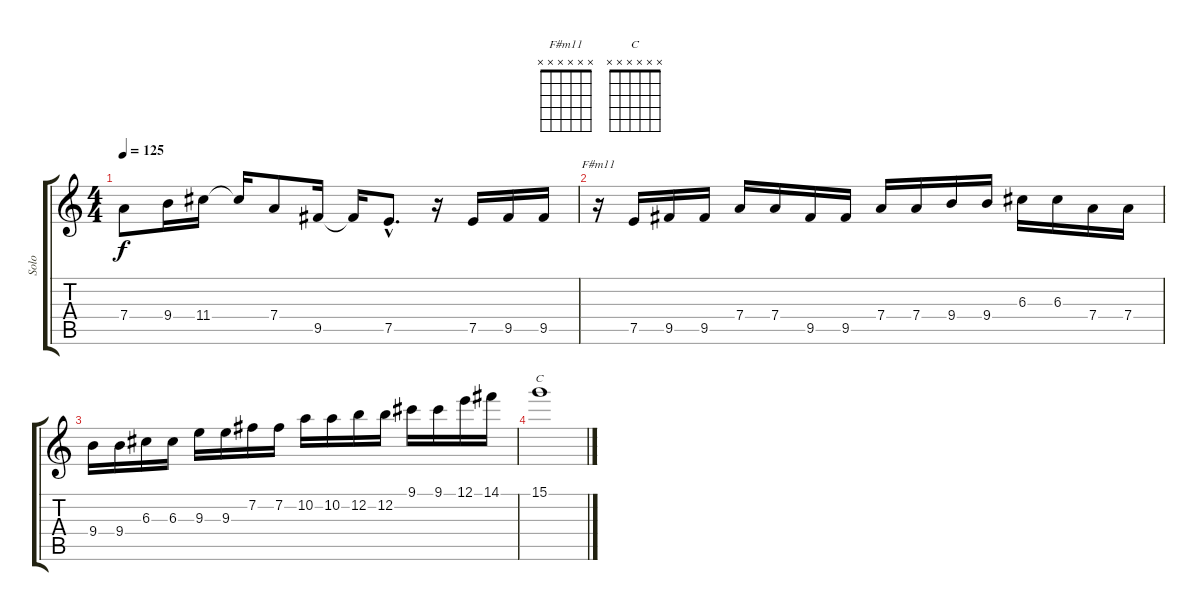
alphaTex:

\track ("Solo" "Solo") {instrument electricguitarjazz}
\staff {score tabs}
\tuning (E4 B3 G3 D3 A2 E2) {hide}
\chord ("F#m11" x x x x x x) {firstfret 0}
\chord ("C" x x x x x x) {firstfret 0}
\ts (4 4)
\tempo 125
\clef g2
\ks c
7.4.8{dy f} 9.4.16 11.4.16 11.4{t}.16 7.4.8 9.5.16 9.5{t}.16 7.5{hac}.8{d} r.16 7.5.16 9.5.16 9.5.16 |
r.16{ch "F#m11"} 7.5.16 9.5.16 9.5.16 7.4.16 7.4.16 9.5.16 9.5.16 7.4.16 7.4.16 9.4.16 9.4.16 6.3.16 6.3.16 7.4.16 7.4.16 |
9.4.16 9.4.16 6.3.16 6.3.16 9.3.16 9.3.16 7.2.16 7.2.16 10.2.16 10.2.16 12.2.16 12.2.16 9.1.16 9.1.16 12.1.16 14.1.16 |
15.1.1{ch "C"}
